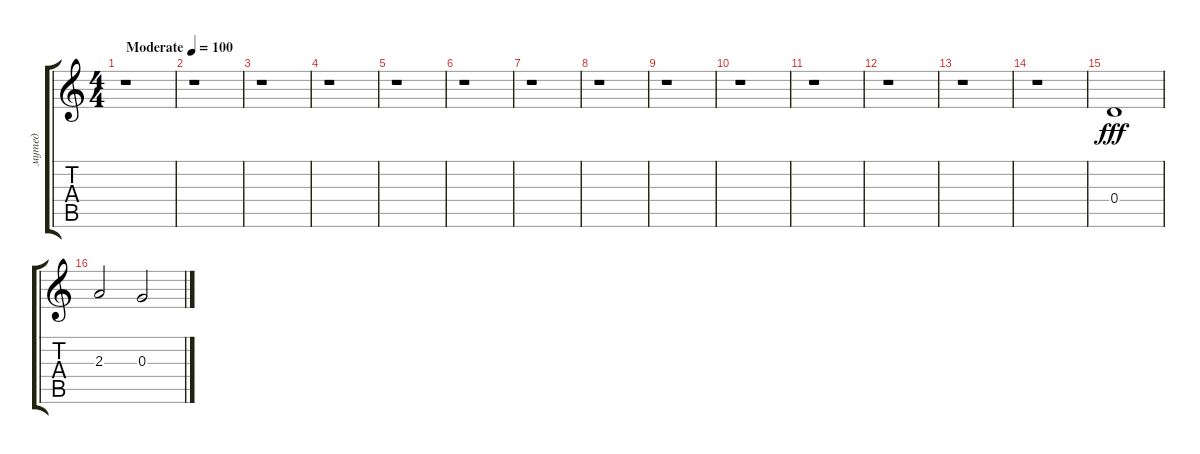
\track ("мутед" "мутед") {instrument electricguitarmuted}
\staff {score tabs}
\tuning (E4 B3 G3 D3 A2 E2) {hide}
\ts (4 4)
\tempo (100 "Moderate")
\clef g2
\ks c
r.1{dy fff instrument electricguitarmuted} |
r.1 |
r.1 |
r.1 |
r.1 |
r.1 |
r.1 |
r.1 |
r.1 |
r.1 |
r.1 |
r.1 |
r.1 |
r.1 |
0.4.1 |
2.3.2 0.3.2
